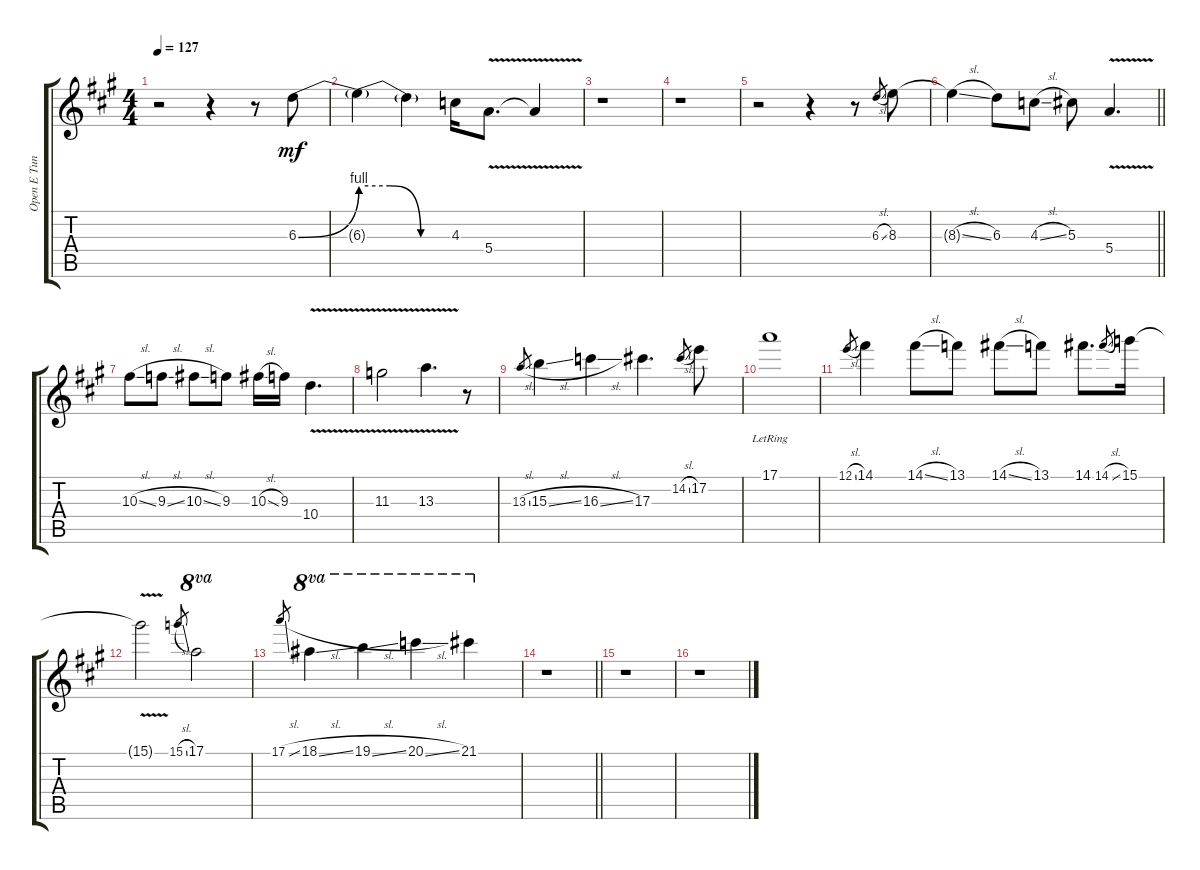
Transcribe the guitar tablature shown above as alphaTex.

\track ("Open E Tuning Dist Gtr." "Open E Tun") {instrument distortionguitar}
\staff {score tabs}
\tuning (E4 B3 Ab3 E3 B2 E2) {hide}
\ts (4 4)
\tempo 127
\clef g2
\ks a
r.2{dy mf} r.4 r.8 6.3{be (bend 0 0 60 4)}.8 |
6.3{be (custom 0 4 20 4 40 0 60 0) t}.4 6.3{t}.4 4.3.16 5.4{v}.8{d} 5.4{v t}.4 |
r.1 |
r.1 |
r.2 r.4 r.8 6.3{sl}.8{gr} 8.3.8 |
\barLineRight lightlight
8.3{sl t}.4 6.3.8 4.3{sl}.8 5.3.8 5.4{v}.4{d} |
10.3{sl}.8 9.3{sl}.8 10.3{sl}.8 9.3.8 10.3{sl}.16 9.3.16 10.4{v}.4{d} |
11.3{v}.2 13.3{v}.4{d} r.8 |
13.3{sl}.8{gr} 15.3{sl}.4 16.3{sl}.4 17.3.4{d} 14.2{sl}.8{gr} 17.2.8 |
17.1{lr}.1 |
12.1{sl}.8{gr} 14.1.4 14.1{sl}.8 13.1.8 14.1{sl}.8 13.1.8 14.1.8{d} 14.1{sl}.8{gr} 15.1.16 |
15.1{v t}.2 15.1{sl}.8{gr} 17.1.2{ot 8va} |
17.1{sl}.8{gr} 18.1{sl}.4{ot 8va} 19.1{sl}.4{ot 8va} 20.1{sl}.4{ot 8va} 21.1.4{ot 8va} |
\barLineRight lightlight
r.1 |
r.1 |
r.1
